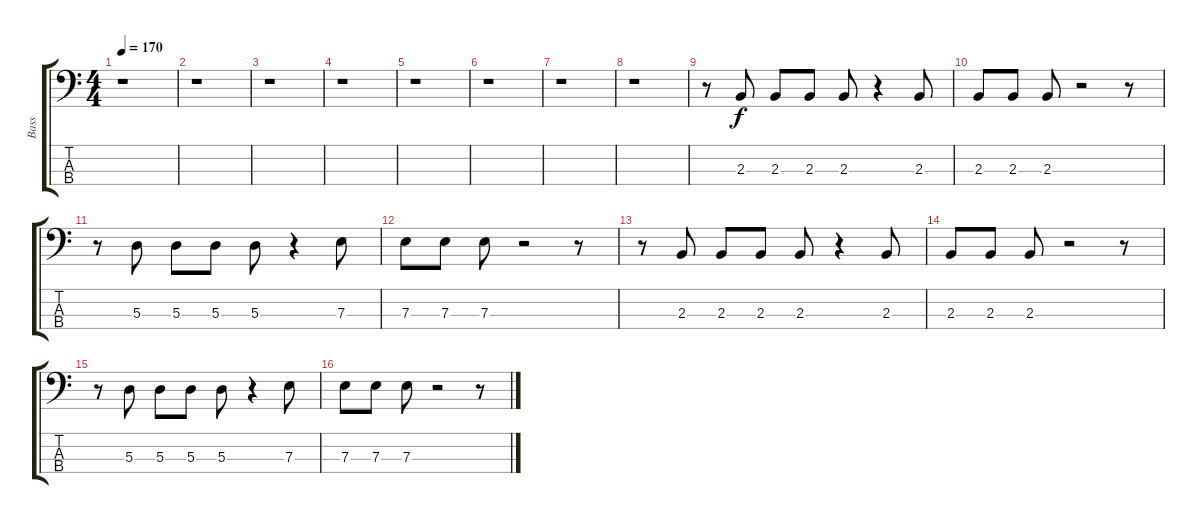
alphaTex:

\track ("Bass" "Bass") {instrument electricbasspick}
\staff {score tabs}
\tuning (G2 D2 A1 E1) {hide}
\ts (4 4)
\tempo 170
\clef f4
\ks c
r.1{dy f instrument electricbasspick} |
r.1 |
r.1 |
r.1 |
r.1 |
r.1 |
r.1 |
r.1 |
r.8 2.3.8 2.3.8 2.3.8 2.3.8 r.4 2.3.8 |
2.3.8 2.3.8 2.3.8 r.2 r.8 |
r.8 5.3.8 5.3.8 5.3.8 5.3.8 r.4 7.3.8 |
7.3.8 7.3.8 7.3.8 r.2 r.8 |
r.8 2.3.8 2.3.8 2.3.8 2.3.8 r.4 2.3.8 |
2.3.8 2.3.8 2.3.8 r.2 r.8 |
r.8 5.3.8 5.3.8 5.3.8 5.3.8 r.4 7.3.8 |
7.3.8 7.3.8 7.3.8 r.2 r.8
